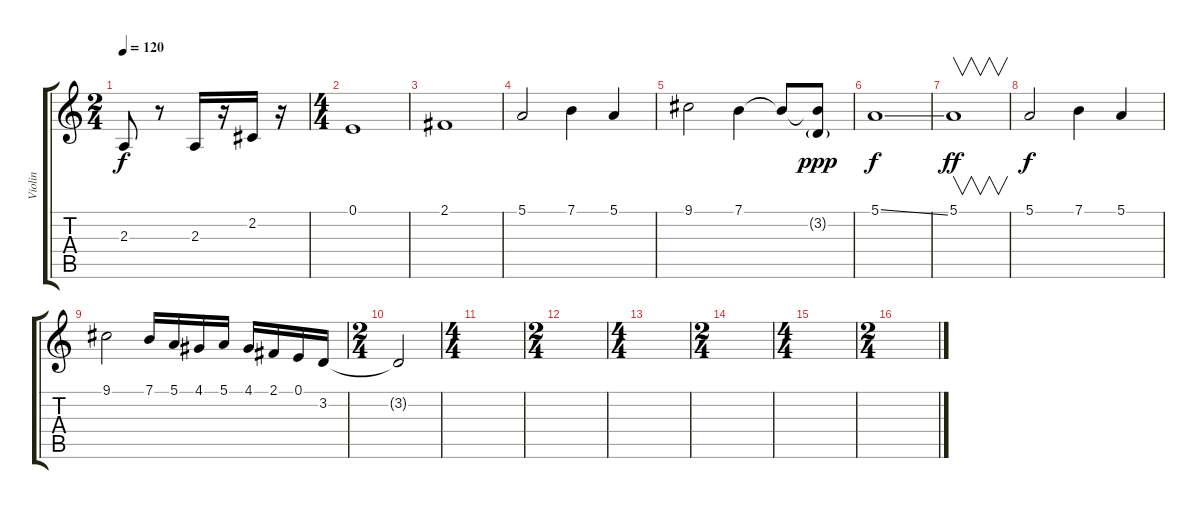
\track ("Violin" "Violin") {instrument violin}
\staff {score tabs}
\tuning (E4 B3 G3 D3 A2 E2) {hide}
\ts (2 4)
\tempo 120
\clef g2
\ks c
2.3{t}.8{dy f} r.8 2.3.16 r.16 2.2.16 r.16 |
\ts (4 4)
0.1.1 |
2.1.1 |
5.1.2 7.1.4 5.1.4 |
9.1.2 7.1.4 7.1{t}.8 (7.1{t} 3.2{g}).8{dy ppp} |
5.1{ss}.1{dy f} |
5.1.1{v dy ff} |
5.1.2{dy f} 7.1.4 5.1.4 |
9.1.2 7.1.16 5.1.16 4.1.16 5.1.16 4.1.16 2.1.16 0.1.16 3.2.16 |
\ts (2 4)
3.2{t}.2 |
\ts (4 4)
|
\ts (2 4)
|
\ts (4 4)
|
\ts (2 4)
|
\ts (4 4)
|
\ts (2 4)
